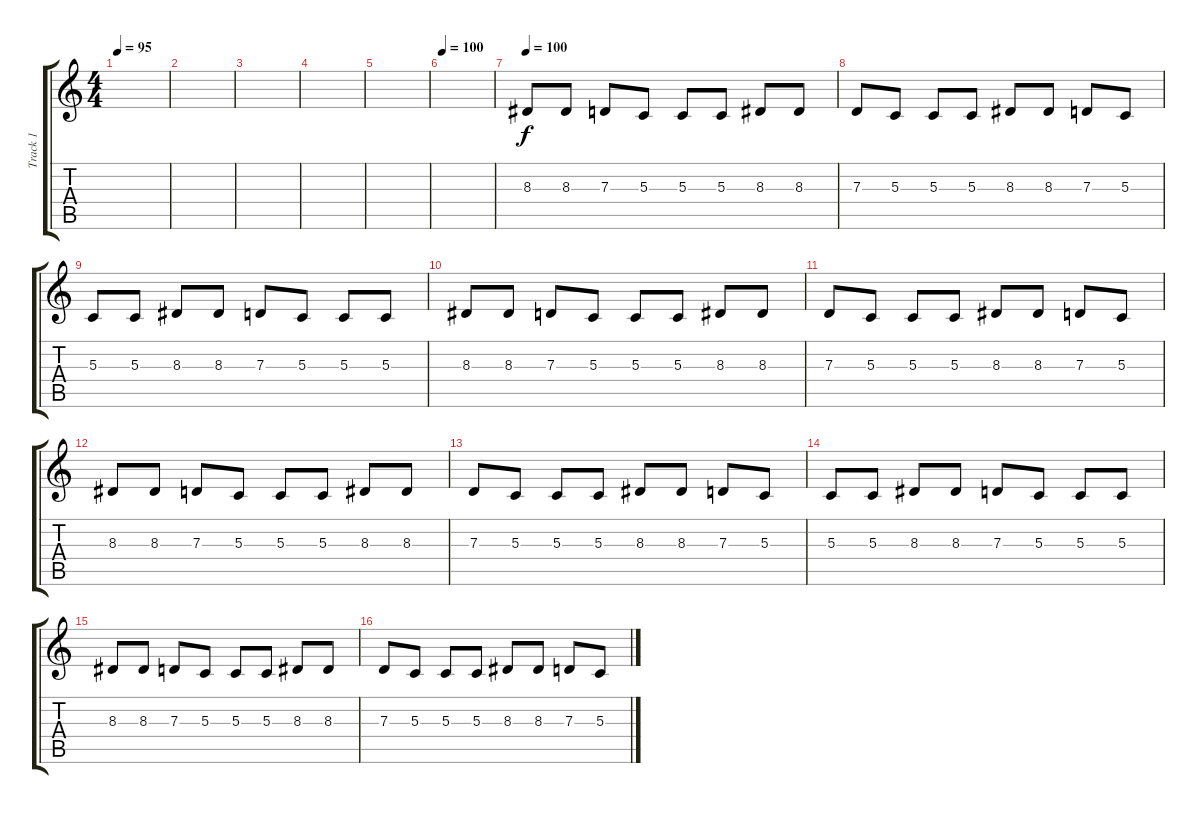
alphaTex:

\track ("Track 1" "Track 1") {instrument orchestralharp}
\staff {score tabs}
\tuning (E4 B3 G3 D3 A2 E2) {hide}
\ts (4 4)
\tempo 95
\clef g2
\ks c
|
|
|
|
|
\tempo 100
|
\tempo 100
8.3.8{instrument orchestralharp} 8.3.8 7.3.8 5.3.8 5.3.8 5.3.8 8.3.8 8.3.8 |
7.3.8 5.3.8 5.3.8 5.3.8 8.3.8 8.3.8 7.3.8 5.3.8 |
5.3.8 5.3.8 8.3.8 8.3.8 7.3.8 5.3.8 5.3.8 5.3.8 |
8.3.8 8.3.8 7.3.8 5.3.8 5.3.8 5.3.8 8.3.8 8.3.8 |
7.3.8 5.3.8 5.3.8 5.3.8 8.3.8 8.3.8 7.3.8 5.3.8 |
8.3.8{volume 6 instrument orchestralharp} 8.3.8 7.3.8 5.3.8 5.3.8 5.3.8 8.3.8 8.3.8 |
7.3.8 5.3.8 5.3.8 5.3.8 8.3.8 8.3.8 7.3.8 5.3.8 |
5.3.8 5.3.8 8.3.8 8.3.8 7.3.8 5.3.8 5.3.8 5.3.8 |
8.3.8{volume 4} 8.3.8 7.3.8 5.3.8 5.3.8 5.3.8 8.3.8 8.3.8 |
7.3.8{volume 0} 5.3.8 5.3.8 5.3.8 8.3.8 8.3.8 7.3.8 5.3.8
